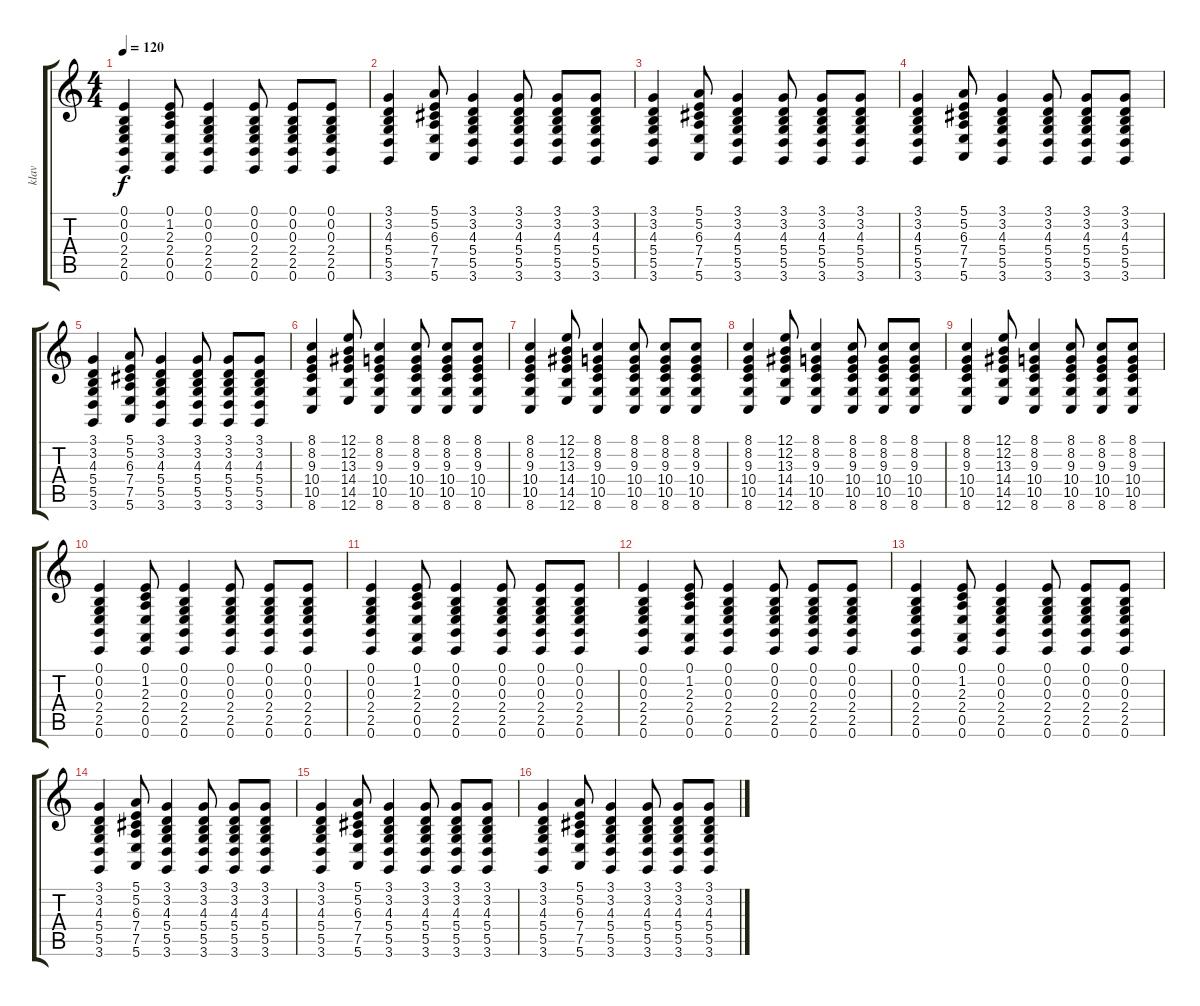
\track ("klav" "klav") {instrument brightacousticpiano}
\staff {score tabs}
\tuning (E4 B3 G3 D3 A2 E2) {hide}
\ts (4 4)
\tempo 120
\clef g2
\ks c
(0.1 0.2 0.3 2.4 2.5 0.6).4{dy f} (0.1 1.2 2.3 2.4 0.5 0.6).8 (0.1 0.2 0.3 2.4 2.5 0.6).4 (0.1 0.2 0.3 2.4 2.5 0.6).8 (0.1 0.2 0.3 2.4 2.5 0.6).8 (0.1 0.2 0.3 2.4 2.5 0.6).8 |
(3.1 3.2 4.3 5.4 5.5 3.6).4 (5.1 5.2 6.3 7.4 7.5 5.6).8 (3.1 3.2 4.3 5.4 5.5 3.6).4 (3.1 3.2 4.3 5.4 5.5 3.6).8 (3.1 3.2 4.3 5.4 5.5 3.6).8 (3.1 3.2 4.3 5.4 5.5 3.6).8 |
(3.1 3.2 4.3 5.4 5.5 3.6).4 (5.1 5.2 6.3 7.4 7.5 5.6).8 (3.1 3.2 4.3 5.4 5.5 3.6).4 (3.1 3.2 4.3 5.4 5.5 3.6).8 (3.1 3.2 4.3 5.4 5.5 3.6).8 (3.1 3.2 4.3 5.4 5.5 3.6).8 |
(3.1 3.2 4.3 5.4 5.5 3.6).4 (5.1 5.2 6.3 7.4 7.5 5.6).8 (3.1 3.2 4.3 5.4 5.5 3.6).4 (3.1 3.2 4.3 5.4 5.5 3.6).8 (3.1 3.2 4.3 5.4 5.5 3.6).8 (3.1 3.2 4.3 5.4 5.5 3.6).8 |
(3.1 3.2 4.3 5.4 5.5 3.6).4 (5.1 5.2 6.3 7.4 7.5 5.6).8 (3.1 3.2 4.3 5.4 5.5 3.6).4 (3.1 3.2 4.3 5.4 5.5 3.6).8 (3.1 3.2 4.3 5.4 5.5 3.6).8 (3.1 3.2 4.3 5.4 5.5 3.6).8 |
(8.1 8.2 9.3 10.4 10.5 8.6).4 (12.1 12.2 13.3 14.4 14.5 12.6).8 (8.1 8.2 9.3 10.4 10.5 8.6).4 (8.1 8.2 9.3 10.4 10.5 8.6).8 (8.1 8.2 9.3 10.4 10.5 8.6).8 (8.1 8.2 9.3 10.4 10.5 8.6).8 |
(8.1 8.2 9.3 10.4 10.5 8.6).4 (12.1 12.2 13.3 14.4 14.5 12.6).8 (8.1 8.2 9.3 10.4 10.5 8.6).4 (8.1 8.2 9.3 10.4 10.5 8.6).8 (8.1 8.2 9.3 10.4 10.5 8.6).8 (8.1 8.2 9.3 10.4 10.5 8.6).8 |
(8.1 8.2 9.3 10.4 10.5 8.6).4 (12.1 12.2 13.3 14.4 14.5 12.6).8 (8.1 8.2 9.3 10.4 10.5 8.6).4 (8.1 8.2 9.3 10.4 10.5 8.6).8 (8.1 8.2 9.3 10.4 10.5 8.6).8 (8.1 8.2 9.3 10.4 10.5 8.6).8 |
(8.1 8.2 9.3 10.4 10.5 8.6).4 (12.1 12.2 13.3 14.4 14.5 12.6).8 (8.1 8.2 9.3 10.4 10.5 8.6).4 (8.1 8.2 9.3 10.4 10.5 8.6).8 (8.1 8.2 9.3 10.4 10.5 8.6).8 (8.1 8.2 9.3 10.4 10.5 8.6).8 |
(0.1 0.2 0.3 2.4 2.5 0.6).4{volume 16} (0.1 1.2 2.3 2.4 0.5 0.6).8 (0.1 0.2 0.3 2.4 2.5 0.6).4 (0.1 0.2 0.3 2.4 2.5 0.6).8 (0.1 0.2 0.3 2.4 2.5 0.6).8 (0.1 0.2 0.3 2.4 2.5 0.6).8 |
(0.1 0.2 0.3 2.4 2.5 0.6).4 (0.1 1.2 2.3 2.4 0.5 0.6).8 (0.1 0.2 0.3 2.4 2.5 0.6).4 (0.1 0.2 0.3 2.4 2.5 0.6).8 (0.1 0.2 0.3 2.4 2.5 0.6).8 (0.1 0.2 0.3 2.4 2.5 0.6).8 |
(0.1 0.2 0.3 2.4 2.5 0.6).4 (0.1 1.2 2.3 2.4 0.5 0.6).8 (0.1 0.2 0.3 2.4 2.5 0.6).4 (0.1 0.2 0.3 2.4 2.5 0.6).8 (0.1 0.2 0.3 2.4 2.5 0.6).8 (0.1 0.2 0.3 2.4 2.5 0.6).8 |
(0.1 0.2 0.3 2.4 2.5 0.6).4 (0.1 1.2 2.3 2.4 0.5 0.6).8 (0.1 0.2 0.3 2.4 2.5 0.6).4 (0.1 0.2 0.3 2.4 2.5 0.6).8 (0.1 0.2 0.3 2.4 2.5 0.6).8 (0.1 0.2 0.3 2.4 2.5 0.6).8 |
(3.1 3.2 4.3 5.4 5.5 3.6).4 (5.1 5.2 6.3 7.4 7.5 5.6).8 (3.1 3.2 4.3 5.4 5.5 3.6).4 (3.1 3.2 4.3 5.4 5.5 3.6).8 (3.1 3.2 4.3 5.4 5.5 3.6).8 (3.1 3.2 4.3 5.4 5.5 3.6).8 |
(3.1 3.2 4.3 5.4 5.5 3.6).4 (5.1 5.2 6.3 7.4 7.5 5.6).8 (3.1 3.2 4.3 5.4 5.5 3.6).4 (3.1 3.2 4.3 5.4 5.5 3.6).8 (3.1 3.2 4.3 5.4 5.5 3.6).8 (3.1 3.2 4.3 5.4 5.5 3.6).8 |
(3.1 3.2 4.3 5.4 5.5 3.6).4 (5.1 5.2 6.3 7.4 7.5 5.6).8 (3.1 3.2 4.3 5.4 5.5 3.6).4 (3.1 3.2 4.3 5.4 5.5 3.6).8 (3.1 3.2 4.3 5.4 5.5 3.6).8 (3.1 3.2 4.3 5.4 5.5 3.6).8
